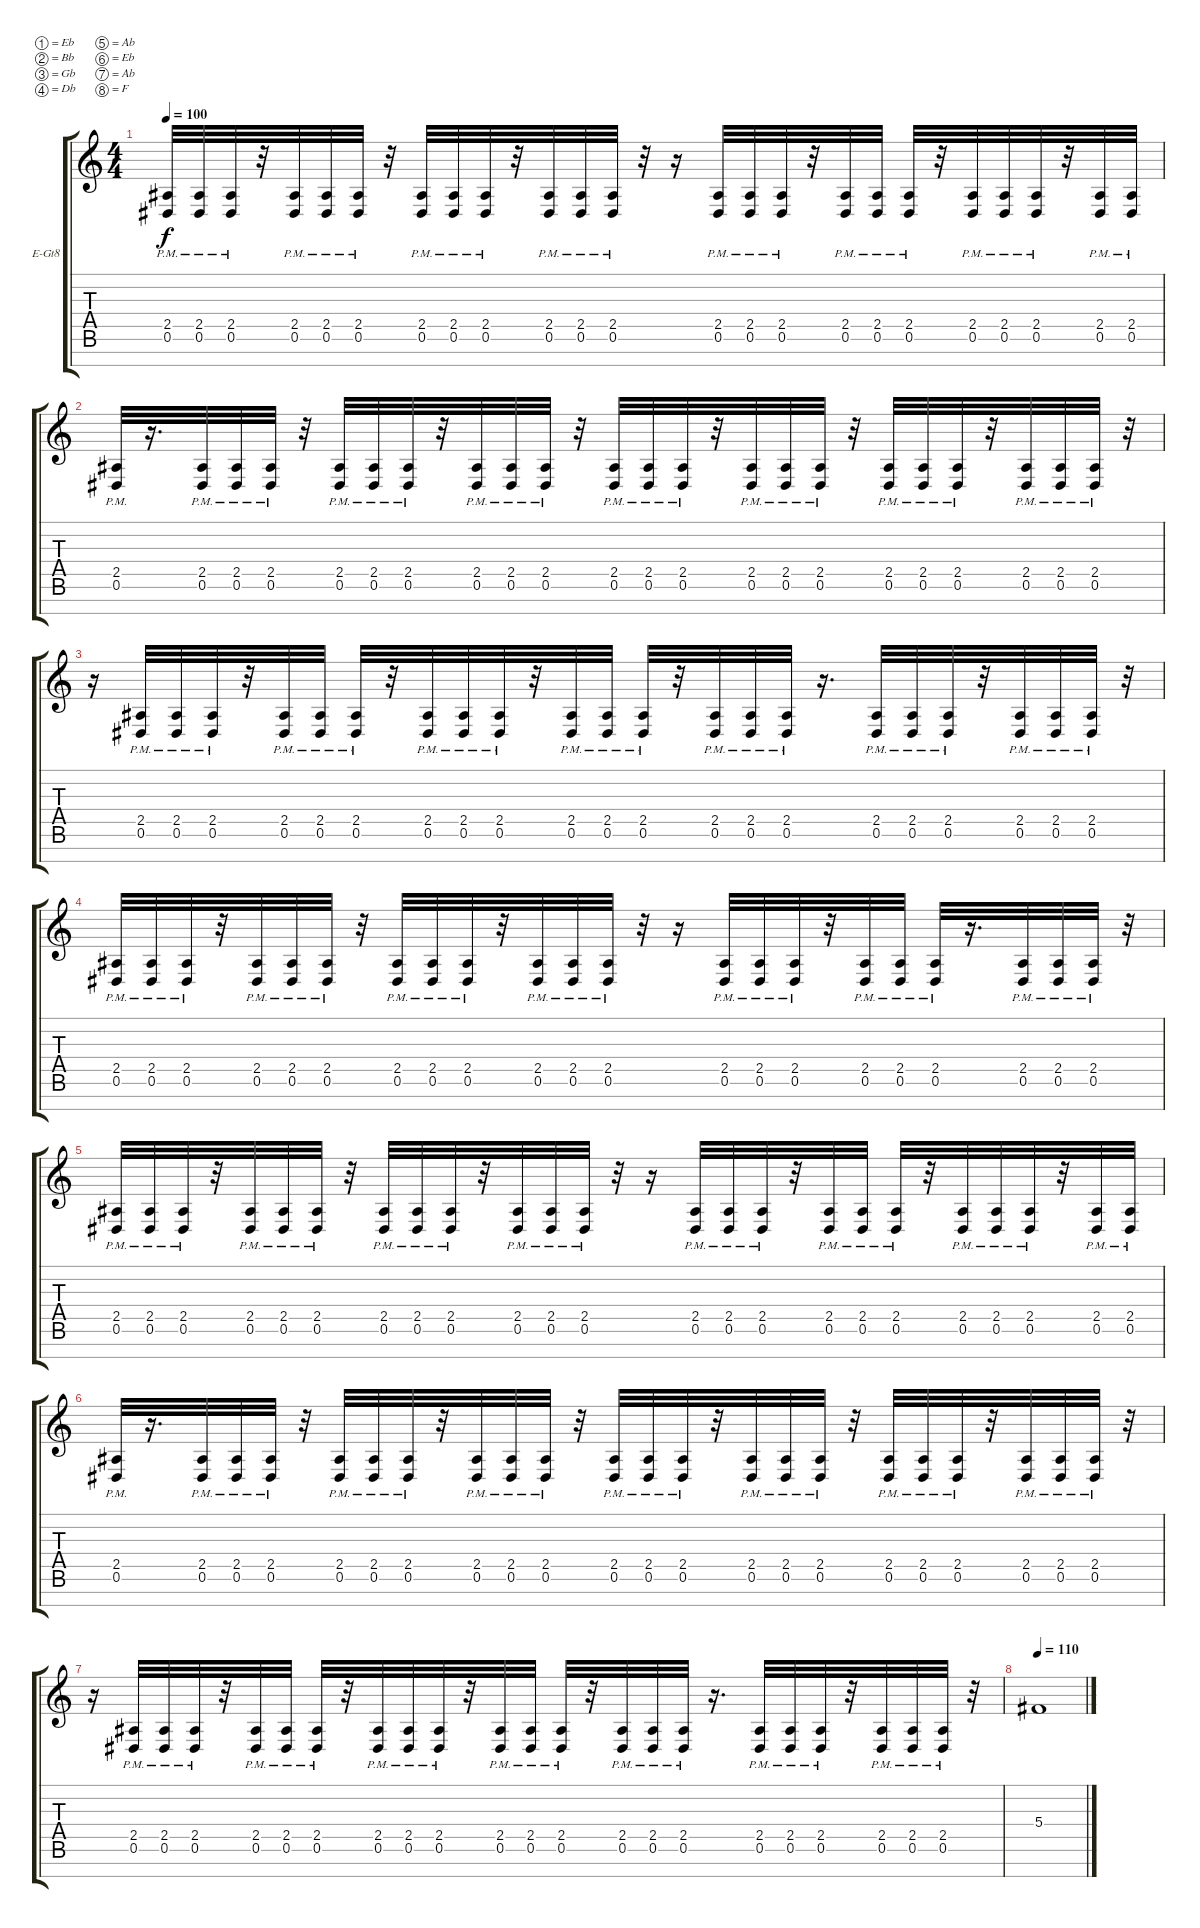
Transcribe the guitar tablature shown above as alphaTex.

\defaultSystemsLayout 4
\bracketExtendMode groupsimilarinstruments
\firstSystemTrackNameOrientation horizontal
\otherSystemsTrackNameOrientation horizontal
\track ("Electric Guitar" "E-Gt8") {instrument distortionguitar}
\staff {score tabs}
\tuning (Eb4 Bb3 Gb3 Db3 Ab2 Eb2 Ab1 F1)
\ts (4 4)
\tempo 100
\clef g2
\ks c
(2.5{pm} 0.6{pm}).32{dy f} (2.5{pm} 0.6{pm}).32 (2.5{pm} 0.6{pm}).32 r.32 (2.5{pm} 0.6{pm}).32 (2.5{pm} 0.6{pm}).32 (2.5{pm} 0.6{pm}).32 r.32 (2.5{pm} 0.6{pm}).32 (2.5{pm} 0.6{pm}).32 (2.5{pm} 0.6{pm}).32 r.32 (2.5{pm} 0.6{pm}).32 (2.5{pm} 0.6{pm}).32 (2.5{pm} 0.6{pm}).32 r.32 r.16 (2.5{pm} 0.6{pm}).32 (2.5{pm} 0.6{pm}).32 (2.5{pm} 0.6{pm}).32 r.32 (2.5{pm} 0.6{pm}).32 (2.5{pm} 0.6{pm}).32 (2.5{pm} 0.6{pm}).32 r.32 (2.5{pm} 0.6{pm}).32 (2.5{pm} 0.6{pm}).32 (2.5{pm} 0.6{pm}).32 r.32 (2.5{pm} 0.6{pm}).32 (2.5{pm} 0.6{pm}).32 |
(2.5{pm} 0.6{pm}).32 r.16{d} (2.5{pm} 0.6{pm}).32 (2.5{pm} 0.6{pm}).32 (2.5{pm} 0.6{pm}).32 r.32 (2.5{pm} 0.6{pm}).32 (2.5{pm} 0.6{pm}).32 (2.5{pm} 0.6{pm}).32 r.32 (2.5{pm} 0.6{pm}).32 (2.5{pm} 0.6{pm}).32 (2.5{pm} 0.6{pm}).32 r.32 (2.5{pm} 0.6{pm}).32 (2.5{pm} 0.6{pm}).32 (2.5{pm} 0.6{pm}).32 r.32 (2.5{pm} 0.6{pm}).32 (2.5{pm} 0.6{pm}).32 (2.5{pm} 0.6{pm}).32 r.32 (2.5{pm} 0.6{pm}).32 (2.5{pm} 0.6{pm}).32 (2.5{pm} 0.6{pm}).32 r.32 (2.5{pm} 0.6{pm}).32 (2.5{pm} 0.6{pm}).32 (2.5{pm} 0.6{pm}).32 r.32 |
r.16 (2.5{pm} 0.6{pm}).32 (2.5{pm} 0.6{pm}).32 (2.5{pm} 0.6{pm}).32 r.32 (2.5{pm} 0.6{pm}).32 (2.5{pm} 0.6{pm}).32 (2.5{pm} 0.6{pm}).32 r.32 (2.5{pm} 0.6{pm}).32 (2.5{pm} 0.6{pm}).32 (2.5{pm} 0.6{pm}).32 r.32 (2.5{pm} 0.6{pm}).32 (2.5{pm} 0.6{pm}).32 (2.5{pm} 0.6{pm}).32 r.32 (2.5{pm} 0.6{pm}).32 (2.5{pm} 0.6{pm}).32 (2.5{pm} 0.6{pm}).32 r.16{d} (2.5{pm} 0.6{pm}).32 (2.5{pm} 0.6{pm}).32 (2.5{pm} 0.6{pm}).32 r.32 (2.5{pm} 0.6{pm}).32 (2.5{pm} 0.6{pm}).32 (2.5{pm} 0.6{pm}).32 r.32 |
(2.5{pm} 0.6{pm}).32 (2.5{pm} 0.6{pm}).32 (2.5{pm} 0.6{pm}).32 r.32 (2.5{pm} 0.6{pm}).32 (2.5{pm} 0.6{pm}).32 (2.5{pm} 0.6{pm}).32 r.32 (2.5{pm} 0.6{pm}).32 (2.5{pm} 0.6{pm}).32 (2.5{pm} 0.6{pm}).32 r.32 (2.5{pm} 0.6{pm}).32 (2.5{pm} 0.6{pm}).32 (2.5{pm} 0.6{pm}).32 r.32 r.16 (2.5{pm} 0.6{pm}).32 (2.5{pm} 0.6{pm}).32 (2.5{pm} 0.6{pm}).32 r.32 (2.5{pm} 0.6{pm}).32 (2.5{pm} 0.6{pm}).32 (2.5{pm} 0.6{pm}).32 r.16{d} (2.5{pm} 0.6{pm}).32 (2.5{pm} 0.6{pm}).32 (2.5{pm} 0.6{pm}).32 r.32 |
(2.5{pm} 0.6{pm}).32 (2.5{pm} 0.6{pm}).32 (2.5{pm} 0.6{pm}).32 r.32 (2.5{pm} 0.6{pm}).32 (2.5{pm} 0.6{pm}).32 (2.5{pm} 0.6{pm}).32 r.32 (2.5{pm} 0.6{pm}).32 (2.5{pm} 0.6{pm}).32 (2.5{pm} 0.6{pm}).32 r.32 (2.5{pm} 0.6{pm}).32 (2.5{pm} 0.6{pm}).32 (2.5{pm} 0.6{pm}).32 r.32 r.16 (2.5{pm} 0.6{pm}).32 (2.5{pm} 0.6{pm}).32 (2.5{pm} 0.6{pm}).32 r.32 (2.5{pm} 0.6{pm}).32 (2.5{pm} 0.6{pm}).32 (2.5{pm} 0.6{pm}).32 r.32 (2.5{pm} 0.6{pm}).32 (2.5{pm} 0.6{pm}).32 (2.5{pm} 0.6{pm}).32 r.32 (2.5{pm} 0.6{pm}).32 (2.5{pm} 0.6{pm}).32 |
(2.5{pm} 0.6{pm}).32 r.16{d} (2.5{pm} 0.6{pm}).32 (2.5{pm} 0.6{pm}).32 (2.5{pm} 0.6{pm}).32 r.32 (2.5{pm} 0.6{pm}).32 (2.5{pm} 0.6{pm}).32 (2.5{pm} 0.6{pm}).32 r.32 (2.5{pm} 0.6{pm}).32 (2.5{pm} 0.6{pm}).32 (2.5{pm} 0.6{pm}).32 r.32 (2.5{pm} 0.6{pm}).32 (2.5{pm} 0.6{pm}).32 (2.5{pm} 0.6{pm}).32 r.32 (2.5{pm} 0.6{pm}).32 (2.5{pm} 0.6{pm}).32 (2.5{pm} 0.6{pm}).32 r.32 (2.5{pm} 0.6{pm}).32 (2.5{pm} 0.6{pm}).32 (2.5{pm} 0.6{pm}).32 r.32 (2.5{pm} 0.6{pm}).32 (2.5{pm} 0.6{pm}).32 (2.5{pm} 0.6{pm}).32 r.32 |
r.16 (2.5{pm} 0.6{pm}).32 (2.5{pm} 0.6{pm}).32 (2.5{pm} 0.6{pm}).32 r.32 (2.5{pm} 0.6{pm}).32 (2.5{pm} 0.6{pm}).32 (2.5{pm} 0.6{pm}).32 r.32 (2.5{pm} 0.6{pm}).32 (2.5{pm} 0.6{pm}).32 (2.5{pm} 0.6{pm}).32 r.32 (2.5{pm} 0.6{pm}).32 (2.5{pm} 0.6{pm}).32 (2.5{pm} 0.6{pm}).32 r.32 (2.5{pm} 0.6{pm}).32 (2.5{pm} 0.6{pm}).32 (2.5{pm} 0.6{pm}).32 r.16{d} (2.5{pm} 0.6{pm}).32 (2.5{pm} 0.6{pm}).32 (2.5{pm} 0.6{pm}).32 r.32 (2.5{pm} 0.6{pm}).32 (2.5{pm} 0.6{pm}).32 (2.5{pm} 0.6{pm}).32 r.32 |
\tempo 110
5.4.1
